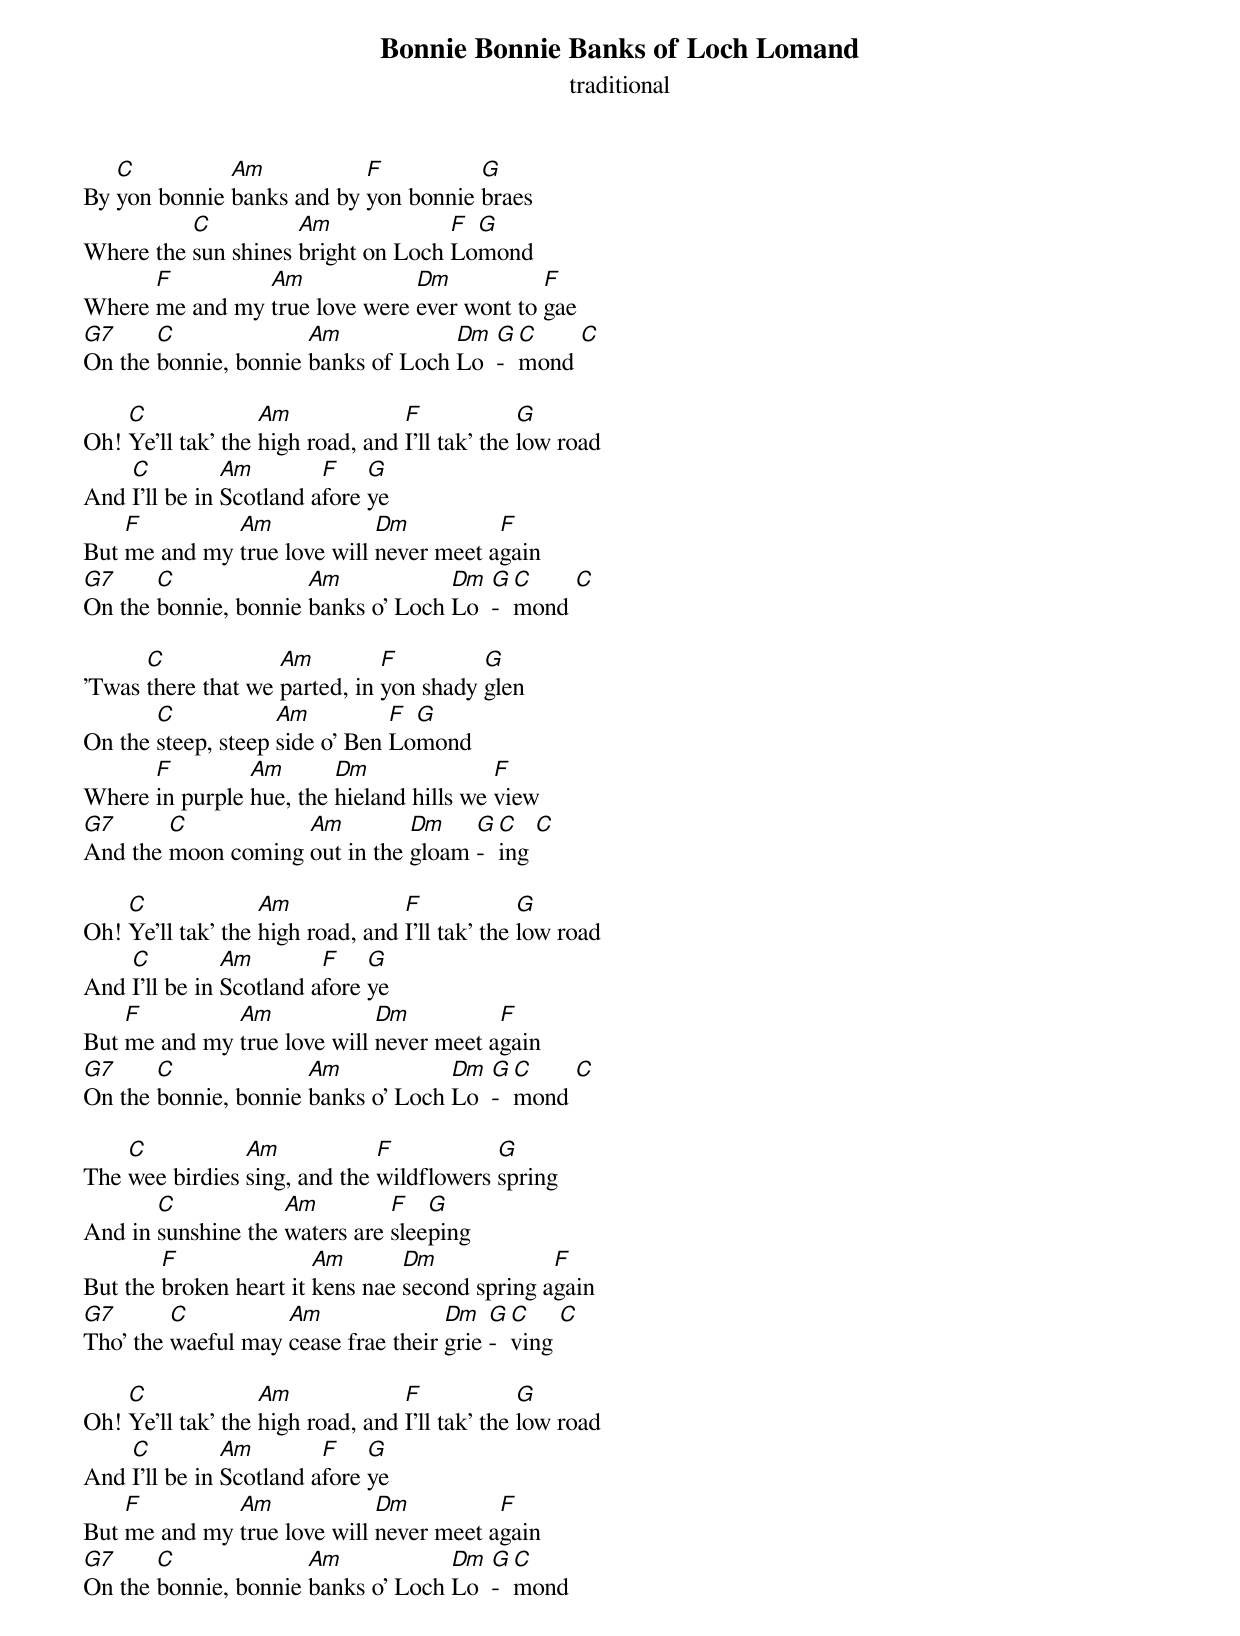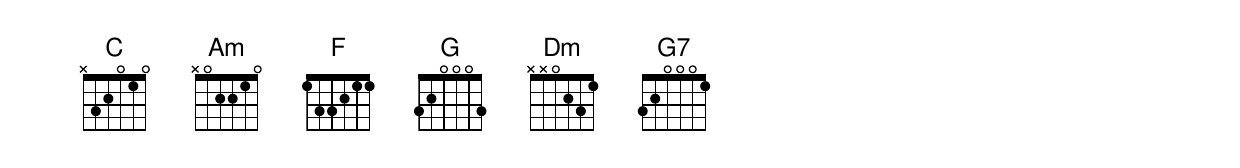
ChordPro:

{title: Bonnie Bonnie Banks of Loch Lomand}
{subtitle: traditional}

By [C]yon bonnie [Am]banks and by [F]yon bonnie [G]braes
Where the [C]sun shines [Am]bright on Loch [F]Lo[G]mond
Where [F]me and my [Am]true love were [Dm]ever wont to [F]gae
[G7]On the [C]bonnie, bonnie [Am]banks of Loch [Dm]Lo  [G]-  [C]mond [C]

Oh! [C]Ye'll tak' the [Am]high road, and [F]I'll tak' the [G]low road
And [C]I'll be in [Am]Scotland a[F]fore [G]ye
But [F]me and my [Am]true love will [Dm]never meet a[F]gain
[G7]On the [C]bonnie, bonnie [Am]banks o' Loch [Dm]Lo  [G]-  [C]mond [C]

'Twas [C]there that we [Am]parted, in [F]yon shady [G]glen
On the [C]steep, steep [Am]side o' Ben [F]Lo[G]mond
Where [F]in purple [Am]hue, the [Dm]hieland hills we [F]view
[G7]And the [C]moon coming [Am]out in the [Dm]gloam [G]-  [C]ing [C]

Oh! [C]Ye'll tak' the [Am]high road, and [F]I'll tak' the [G]low road
And [C]I'll be in [Am]Scotland a[F]fore [G]ye
But [F]me and my [Am]true love will [Dm]never meet a[F]gain
[G7]On the [C]bonnie, bonnie [Am]banks o' Loch [Dm]Lo  [G]-  [C]mond [C]

The [C]wee birdies [Am]sing, and the [F]wildflowers [G]spring
And in [C]sunshine the [Am]waters are [F]slee[G]ping
But the [F]broken heart it [Am]kens nae [Dm]second spring a[F]gain
[G7]Tho' the [C]waeful may [Am]cease frae their [Dm]grie [G]-  [C]ving [C]

Oh! [C]Ye'll tak' the [Am]high road, and [F]I'll tak' the [G]low road
And [C]I'll be in [Am]Scotland a[F]fore [G]ye
But [F]me and my [Am]true love will [Dm]never meet a[F]gain
[G7]On the [C]bonnie, bonnie [Am]banks o' Loch [Dm]Lo  [G]-  [C]mond
